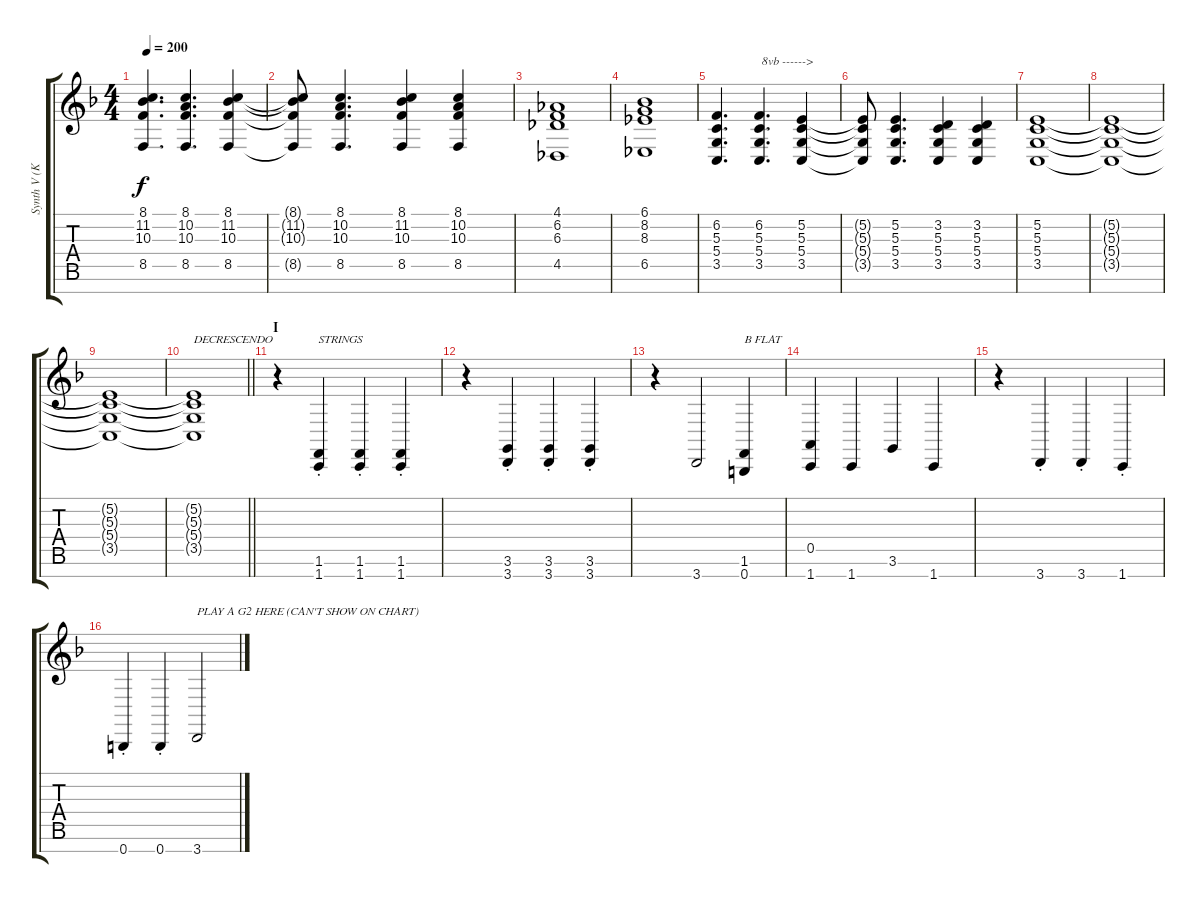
\track ("Synth V (Kotobuki Tsumugi)" "Synth V (K") {instrument electricgrandpiano}
\staff {score tabs}
\tuning (E4 B3 G3 D3 A2 E2 B1) {hide}
\ts (4 4)
\tempo 200
\clef g2
\ks f
(8.1 11.2 10.3 8.5).4{d dy f} (8.1 10.2 10.3 8.5).4{d} (8.1 11.2 10.3 8.5).4 |
(8.1{t} 11.2{t} 10.3{t} 8.5{t}).8 (8.1 10.2 10.3 8.5).4{d} (8.1 11.2 10.3 8.5).4 (8.1 10.2 10.3 8.5).4 |
(4.1 6.2 6.3 4.5).1 |
(6.1 8.2 8.3 6.5).1{txt "                                       8vb ------>"} |
(6.2 5.3 5.4 3.5).4{d} (6.2 5.3 5.4 3.5).4{d} (5.2 5.3 5.4 3.5).4 |
(5.2{t} 5.3{t} 5.4{t} 3.5{t}).8 (5.2 5.3 5.4 3.5).4{d} (3.2 5.3 5.4 3.5).4 (3.2 5.3 5.4 3.5).4 |
(5.2 5.3 5.4 3.5).1 |
(5.2{t} 5.3{t} 5.4{t} 3.5{t}).1 |
(5.2{t} 5.3{t} 5.4{t} 3.5{t}).1 |
\barLineRight lightlight
(5.2{t} 5.3{t} 5.4{t} 3.5{t}).1{txt "DECRESCENDO"} |
\section ("" "I")
r.4{instrument stringensemble1} (1.6{st} 1.7{st}).4{txt "STRINGS"} (1.6{st} 1.7{st}).4 (1.6{st} 1.7{st}).4 |
r.4 (3.6{st} 3.7{st}).4 (3.6{st} 3.7{st}).4 (3.6{st} 3.7{st}).4 |
r.4 3.7.2 (1.6 0.7).4{txt "B FLAT"} |
(0.5 1.7).4 1.7.4 3.6.4 1.7.4 |
r.4 3.7{st}.4 3.7{st}.4 1.7{st}.4 |
0.7{st}.4 0.7{st}.4 3.7.2{txt "PLAY A G2 HERE (CAN'T SHOW ON CHART)"}
